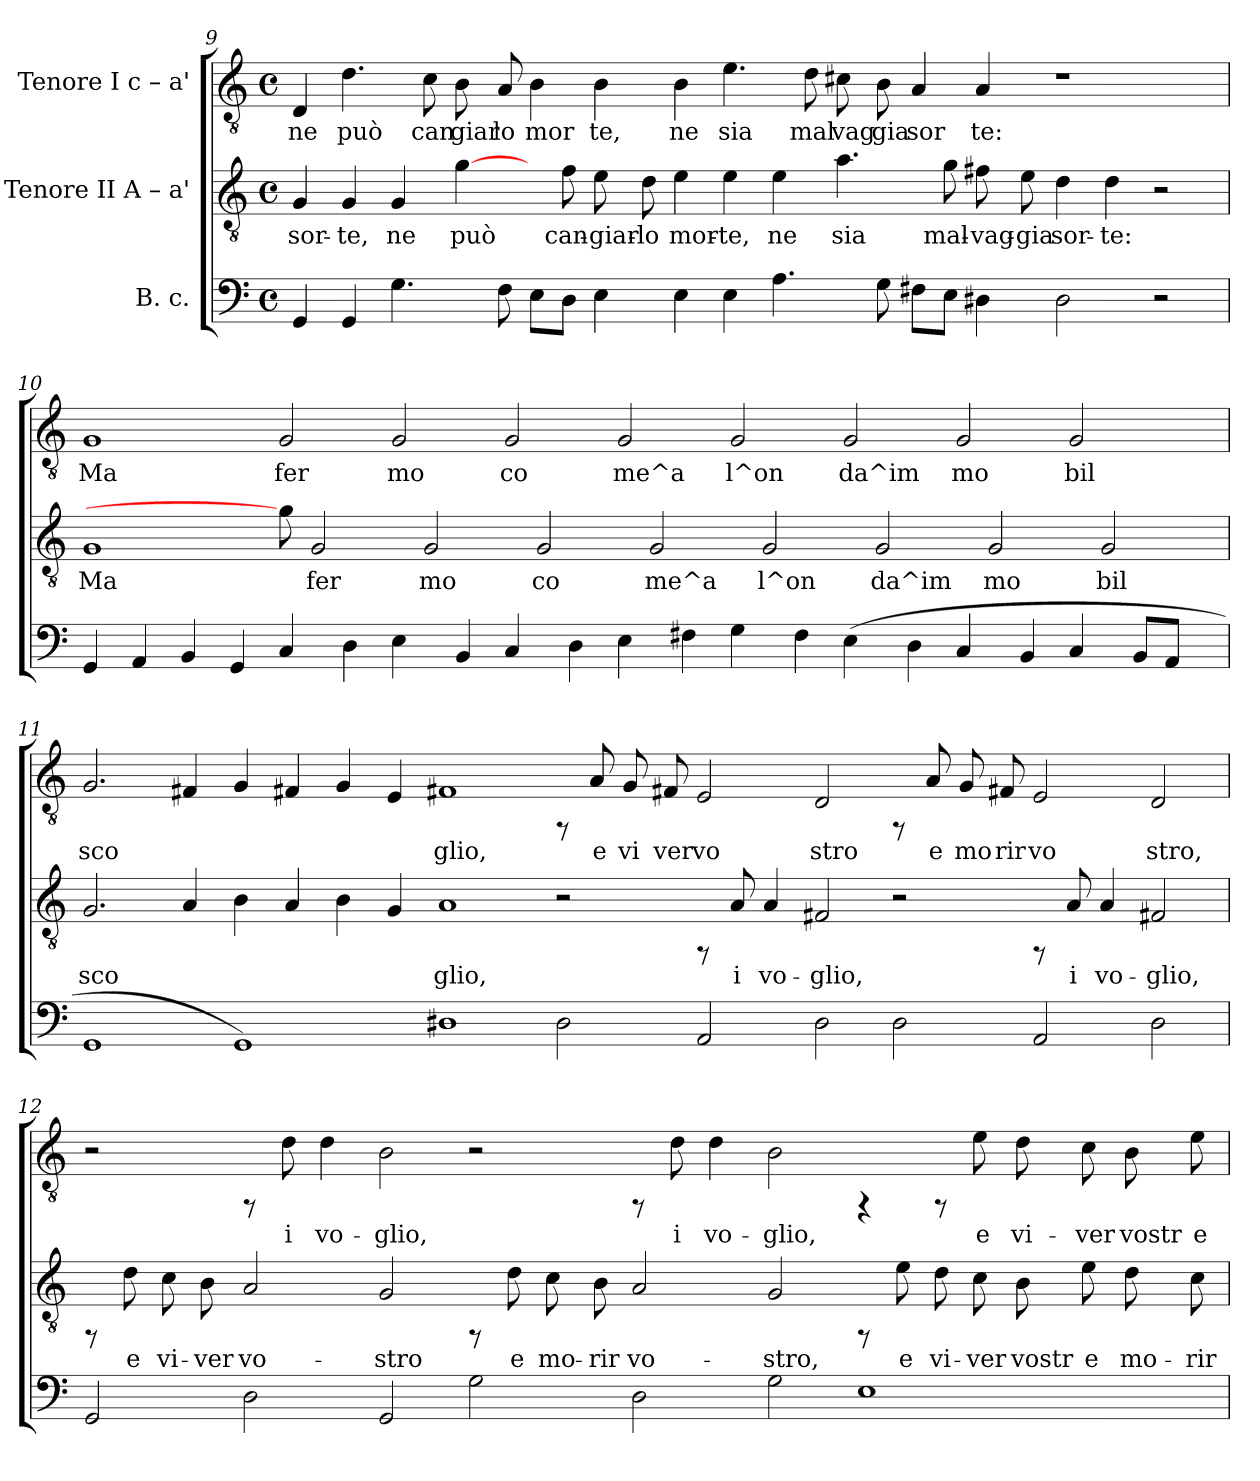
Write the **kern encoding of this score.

**kern	**kern	**text	**kern	**text
*part3	*part2	*part2	*part1	*part1
*staff3	*staff2	*staff2	*staff1	*staff1
*I"B. c.	*I"Tenore II  A – a'	*	*I"Tenore I  c – a'	*
!!LO:LB:g=z
*clefF4	*clefGv2	*	*clefGv2	*
*k[]	*k[]	*	*k[]	*
*C:	*C:	*	*C:	*
*M4/4	*M4/4	*	*M4/4	*
*met(c)	*met(c)	*	*met(c)	*
=9	=9	=9	=9	=9
!	!	!LO:LY:b:rj	!	!LO:LY:b:cj
4GG/	4G/	sor-	4D/	ne
!	!	!LO:LY:b:rj	!	!LO:LY:b:cj
4GG/	4G/	-te,	4.d\	può
!	!	!LO:LY:b:rj	!	!
4.G\	4G/	ne	.	.
!	!	!	!	!LO:LY:b:cj
.	.	.	8c\	can
!	!	!LO:LY:b:rj	!	!LO:LY:b:cj
.	[4g\	può	8B\	giar
!	!	!	!	!LO:LY:b:cj
8F\	.	.	8A/	lo
!	!	!	!	!LO:LY:b:cj
8E\L	8ryy	.	4B\	mor
!	!	!LO:LY:b:rj	!	!
8D\J	8f\	can-	.	.
!	!	!LO:LY:b:rj	!	!LO:LY:b:cj
4E\	8e\	-giar-	4B\	te,
!	!	!LO:LY:b:rj	!	!
.	8d\	-lo	.	.
!	!	!LO:LY:b:rj	!	!LO:LY:b:cj
4E\	4e\	mor-	4B\	ne
!	!	!LO:LY:b:rj	!	!LO:LY:b:cj
4E\	4e\	-te,	4.e\	sia
!	!	!LO:LY:b:rj	!	!
4.A\	4e\	ne	.	.
!	!	!	!	!LO:LY:b:cj
.	.	.	8d\	mal
!	!	!LO:LY:b:rj	!	!LO:LY:b:cj
.	4.a\	sia	8c#X\	vag
!	!	!	!	!LO:LY:b:cj
8G\	.	.	8B\	gia
!	!	!	!	!LO:LY:b:cj
8F#X\L	.	.	4A/	sor
!	!	!LO:LY:b:rj	!	!
8E\J	8g\	mal-	.	.
!	!	!LO:LY:b:rj	!	!LO:LY:b:cj
4D#\	8f#X\	-vag-	4A/	te:
!	!	!LO:LY:b:rj	!	!
.	8e\	-gia	.	.
!	!	!LO:LY:b:rj	!	!
2D#\	4d\	sor-	1r	.
!	!	!LO:LY:b:rj	!	!
.	4d\	-te:	.	.
2r	2r	.	.	.
!!LO:LB:g=z
=10	=10	=10	=10	=10
!	!	!LO:LY:b:rj	!	!LO:LY:b:cj
4GG/	1G	Ma	1G	Ma
4AA/	.	.	.	.
4BB/	.	.	.	.
4GG/	.	.	.	.
!	!	!	!	!LO:LY:b:cj
4C/	8g\]	.	2G/	fer
!	!	!LO:LY:b:rj	!	!
.	2G/	fer	.	.
4D\	.	.	.	.
!	!	!	!	!LO:LY:b:cj
4E\	.	.	2G/	mo
!	!	!LO:LY:b:rj	!	!
.	2G/	mo	.	.
4BB/	.	.	.	.
!	!	!	!	!LO:LY:b:cj
4C/	.	.	2G/	co
!	!	!LO:LY:b:rj	!	!
.	2G/	co	.	.
4D\	.	.	.	.
!	!	!	!	!LO:LY:b:cj
4E\	.	.	2G/	me^a
!	!	!LO:LY:b:rj	!	!
.	2G/	me^a	.	.
4F#X\	.	.	.	.
!	!	!	!	!LO:LY:b:cj
4G\	.	.	2G/	l^on
!	!	!LO:LY:b:rj	!	!
.	2G/	l^on	.	.
4F#\	.	.	.	.
!	!	!	!	!LO:LY:b:cj
(>4E\	.	.	2G/	da^im
!	!	!LO:LY:b:rj	!	!
.	2G/	da^im	.	.
4D\	.	.	.	.
!	!	!	!	!LO:LY:b:cj
4C/	.	.	2G/	mo
!	!	!LO:LY:b:rj	!	!
.	2G/	mo	.	.
4BB/	.	.	.	.
!	!	!	!	!LO:LY:b:cj
4C/	.	.	2G/	bil
!	!	!LO:LY:b:rj	!	!
.	2G/	bil	.	.
8BB/L	.	.	.	.
8AA/J	.	.	.	.
8ryy	.	.	8ryy	.
!!LO:PB:g=z
=11	=11	=11	=11	=11
!	!	!LO:LY:b:rj	!	!LO:LY:b:cj
1GG	2.G/	sco-	2.G/	sco
!	!	!LO:LY:b:rj	!	!LO:LY:b:cj
.	4A/	--	4F#X/	.
!	!	!LO:LY:b:rj	!	!LO:LY:b:cj
1GG)	4B\	--	4G/	.
!	!	!LO:LY:b:rj	!	!LO:LY:b:cj
.	4A/	--	4F#X/	.
!	!	!LO:LY:b:rj	!	!LO:LY:b:cj
.	4B\	--	4G/	.
!	!	!LO:LY:b:rj	!	!LO:LY:b:cj
.	4G/	--	4E/	.
!	!	!LO:LY:b:rj	!	!LO:LY:b:cj
1D#	1A	-glio,	1F#X	glio,
2D#\	2r	.	8rFF	.
!	!	!	!	!LO:LY:b:cj
.	.	.	8A/	e
!	!	!	!	!LO:LY:b:cj
.	.	.	8G/	vi
!	!	!	!	!LO:LY:b:cj
.	.	.	8F#X/	ver
!	!	!	!	!LO:LY:b:cj
2AA/	8rFF	.	2E/	vo
!	!	!LO:LY:b:rj	!	!
.	8A/	i	.	.
!	!	!LO:LY:b:rj	!	!
.	4A/	vo-	.	.
!	!	!LO:LY:b:rj	!	!LO:LY:b:cj
2D#\	2F#X/	-glio,	2D/	stro
2D#\	2r	.	8rFF	.
!	!	!	!	!LO:LY:b:cj
.	.	.	8A/	e
!	!	!	!	!LO:LY:b:cj
.	.	.	8G/	mo
!	!	!	!	!LO:LY:b:cj
.	.	.	8F#X/	rir
!	!	!	!	!LO:LY:b:cj
2AA/	8rFF	.	2E/	vo
!	!	!LO:LY:b:rj	!	!
.	8A/	i	.	.
!	!	!LO:LY:b:rj	!	!
.	4A/	vo-	.	.
!	!	!LO:LY:b:rj	!	!LO:LY:b:cj
2D#\	2F#X/	-glio,	2D/	stro,
!!LO:PB:g=z
=12	=12	=12	=12	=12
2GG/	8rFF	.	2r	.
!	!	!LO:LY:b:rj	!	!
.	8d\	e	.	.
!	!	!LO:LY:b:rj	!	!
.	8c\	vi-	.	.
!	!	!LO:LY:b:rj	!	!
.	8B\	-ver	.	.
!	!	!LO:LY:b:rj	!	!
2D\	2A/	vo-	8rFF	.
!	!	!	!	!LO:LY:b:cj
.	.	.	8d\	i
!	!	!	!	!LO:LY:b:cj
.	.	.	4d\	vo-
!	!	!LO:LY:b:rj	!	!LO:LY:b:cj
2GG/	2G/	-stro	2B\	-glio,
2G\	8rFF	.	2r	.
!	!	!LO:LY:b:rj	!	!
.	8d\	e	.	.
!	!	!LO:LY:b:rj	!	!
.	8c\	mo-	.	.
!	!	!LO:LY:b:rj	!	!
.	8B\	-rir	.	.
!	!	!LO:LY:b:rj	!	!
2D\	2A/	vo-	8rFF	.
!	!	!	!	!LO:LY:b:cj
.	.	.	8d\	i
!	!	!	!	!LO:LY:b:cj
.	.	.	4d\	vo-
!	!	!LO:LY:b:rj	!	!LO:LY:b:cj
2G\	2G/	-stro,	2B\	-glio,
1E	8rFF	.	4rFF	.
!	!	!LO:LY:b:rj	!	!
.	8e\	e	.	.
!	!	!LO:LY:b:rj	!	!
.	8d\	vi-	8rFF	.
!	!	!LO:LY:b:rj	!	!LO:LY:b:cj
.	8c\	-ver	8e\	e
!	!	!LO:LY:b:rj	!	!LO:LY:b:cj
.	8B\	vostr	8d\	vi-
!	!	!LO:LY:b:rj	!	!LO:LY:b:cj
.	8e\	e	8c\	-ver
!	!	!LO:LY:b:rj	!	!LO:LY:b:cj
.	8d\	mo-	8B\	vostr
!	!	!LO:LY:b:rj	!	!LO:LY:b:cj
.	8c\	-rir	8e\	e
=	=	=	=	=
*-	*-	*-	*-	*-
